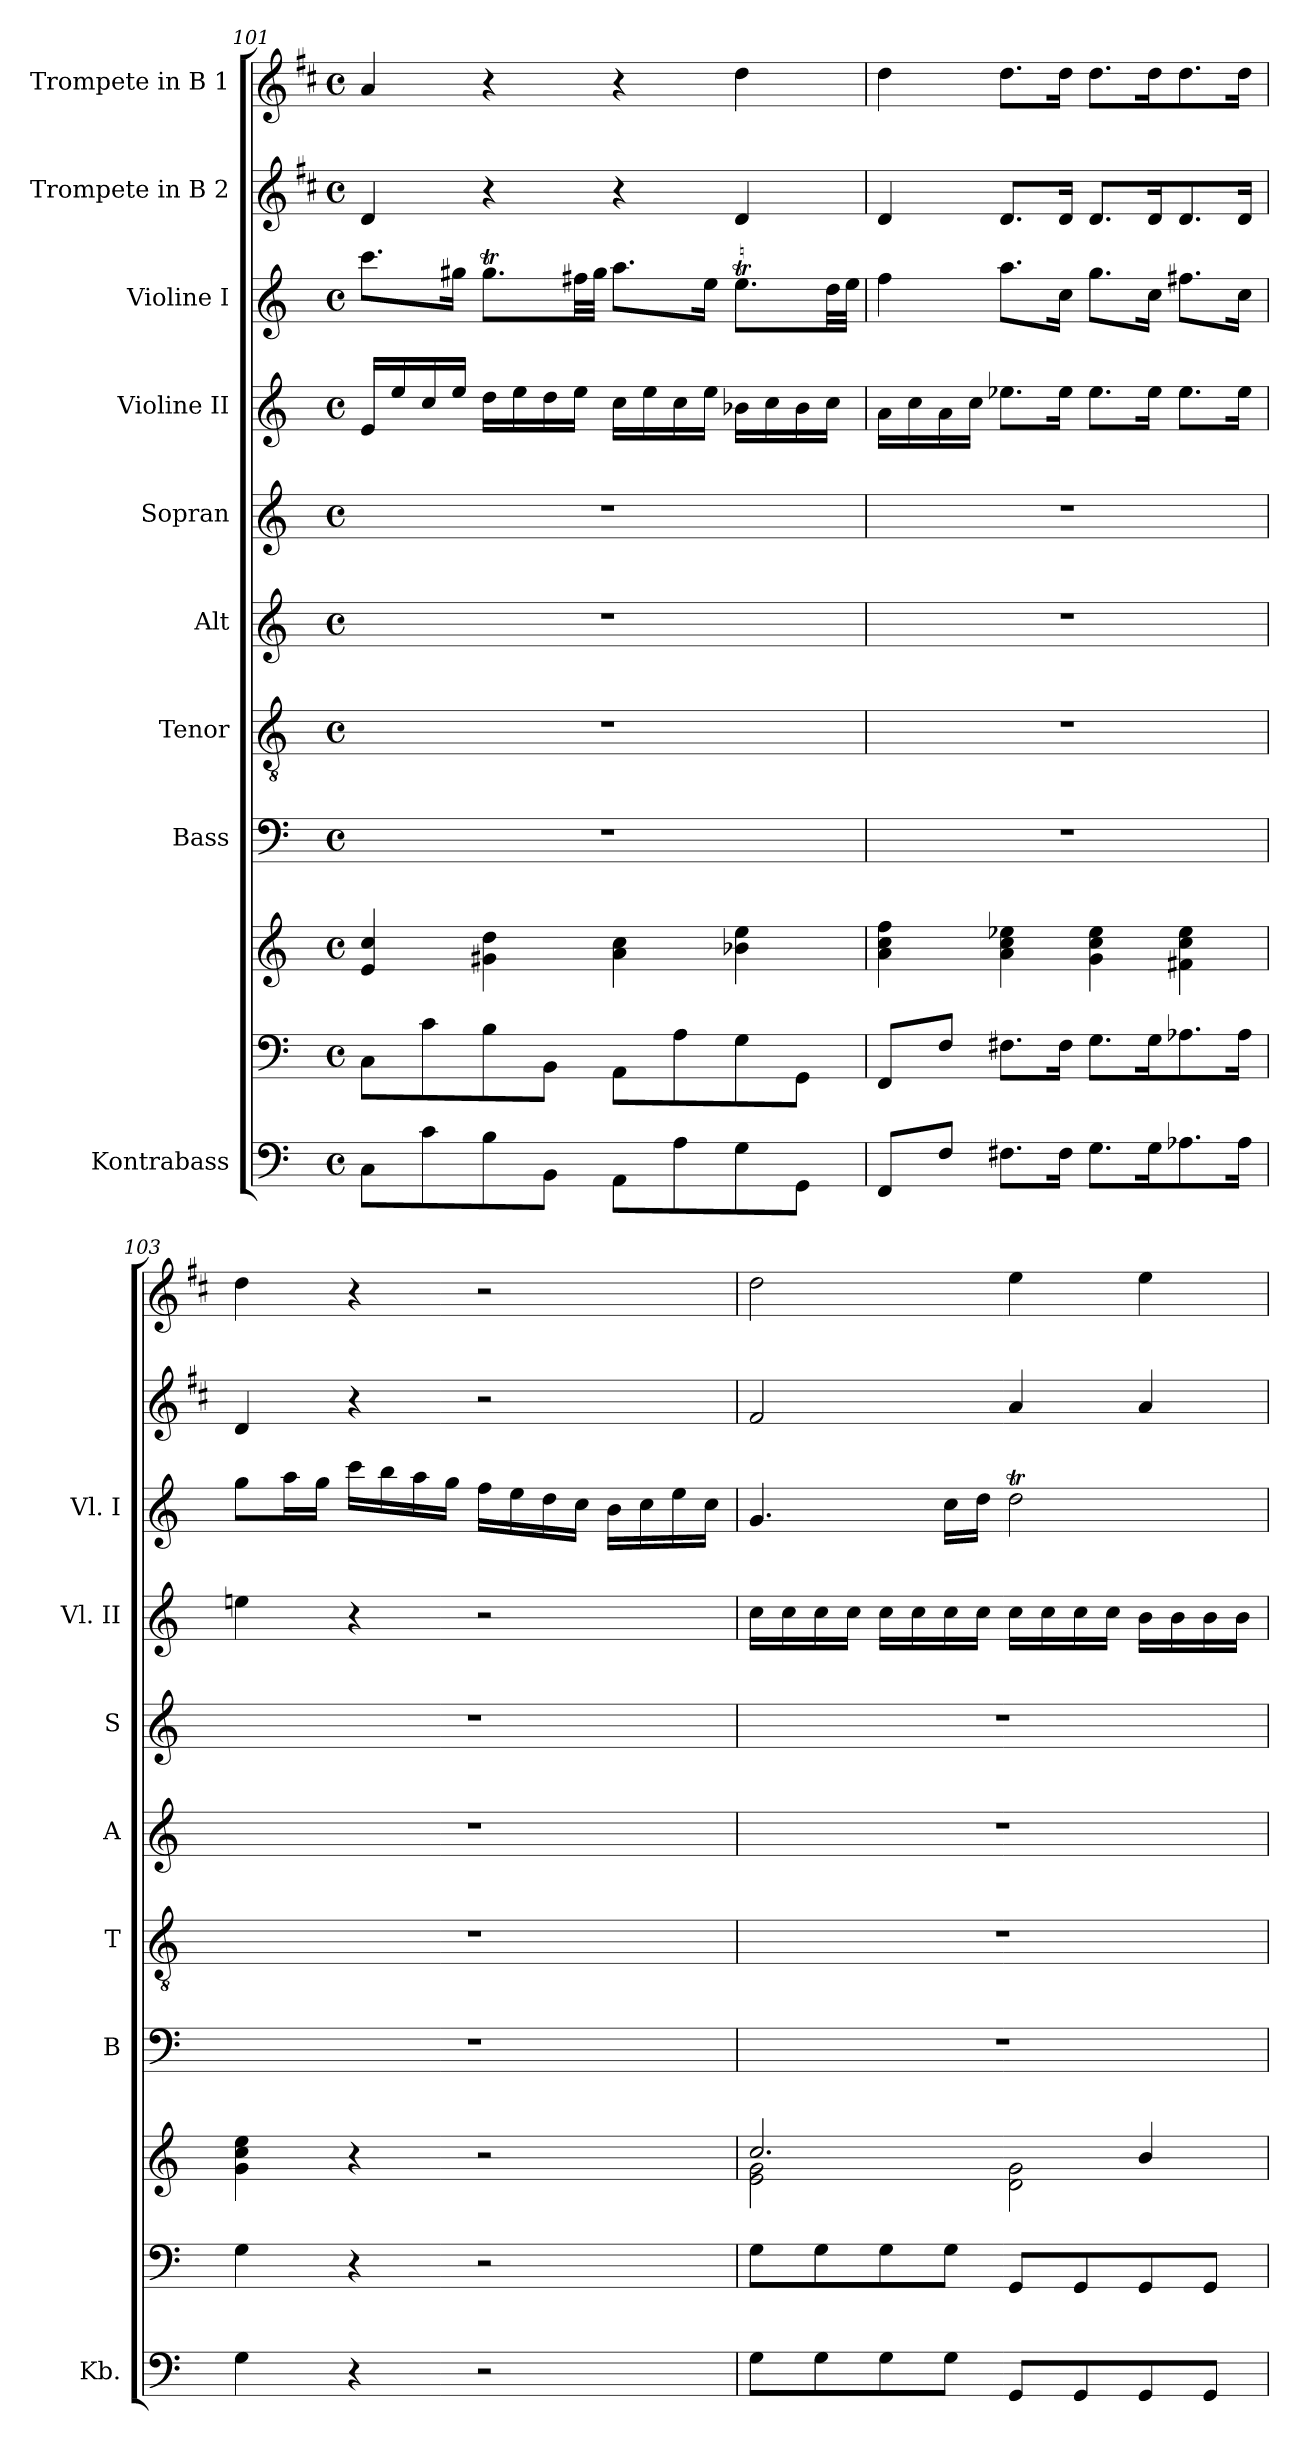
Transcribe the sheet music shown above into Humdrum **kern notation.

**kern	**kern	**kern	**kern	**kern	**kern	**kern	**kern	**kern	**kern	**kern
*part10	*part9	*part9	*part8	*part7	*part6	*part5	*part4	*part3	*part2	*part1
*staff11	*staff10	*staff9	*staff8	*staff7	*staff6	*staff5	*staff4	*staff3	*staff2	*staff1
*I"Kontrabass	*	*	*I"Bass	*I"Tenor	*I"Alt	*I"Sopran	*I"Violine II	*I"Violine I	*I"Trompete in B 2	*I"Trompete in B 1
*I'Kb.	*	*	*I'B	*I'T	*I'A	*I'S	*I'Vl. II	*I'Vl. I	*	*
*clefF4	*clefF4	*clefG2	*clefF4	*clefGv2	*clefG2	*clefG2	*clefG2	*clefG2	*clefG2	*clefG2
*ITrd7c12	*	*	*	*	*	*	*	*	*ITrd1c2	*ITrd1c2
*k[]	*k[]	*k[]	*k[]	*k[]	*k[]	*k[]	*k[]	*k[]	*k[]	*k[]
*C:	*C:	*C:	*C:	*C:	*C:	*C:	*C:	*C:	*C:	*C:
*M4/4	*M4/4	*M4/4	*M4/4	*M4/4	*M4/4	*M4/4	*M4/4	*M4/4	*M4/4	*M4/4
*met(c)	*met(c)	*met(c)	*met(c)	*met(c)	*met(c)	*met(c)	*met(c)	*met(c)	*met(c)	*met(c)
=101	=101	=101	=101	=101	=101	=101	=101	=101	=101	=101
8CC\L	8C\L	4e/ 4cc/	1r	1r	1r	1r	16e/LL	8.ccc\L	4c/	4g/
.	.	.	.	.	.	.	16ee/	.	.	.
8C\	8c\	.	.	.	.	.	16cc/	.	.	.
.	.	.	.	.	.	.	16ee/JJ	16gg#X\Jk	.	.
8BB\	8B\	4g#X\ 4dd\	.	.	.	.	16dd\LL	8.gg#t\L	4r	4r
.	.	.	.	.	.	.	16ee\	.	.	.
8BBB\J	8BB\J	.	.	.	.	.	16dd\	.	.	.
.	.	.	.	.	.	.	16ee\JJ	32ff#X\LL	.	.
.	.	.	.	.	.	.	.	32gg#\JJJ	.	.
8AAA\L	8AA\L	4a\ 4cc\	.	.	.	.	16cc\LL	8.aa\L	4r	4r
.	.	.	.	.	.	.	16ee\	.	.	.
8AA\	8A\	.	.	.	.	.	16cc\	.	.	.
.	.	.	.	.	.	.	16ee\JJ	16ee\Jk	.	.
8GG\	8G\	4b-X\ 4ee\	.	.	.	.	16b-X\LL	8.eet\L	4c/	4cc\
.	.	.	.	.	.	.	16cc\	.	.	.
8GGG\J	8GG\J	.	.	.	.	.	16b-\	.	.	.
.	.	.	.	.	.	.	16cc\JJ	32dd\LL	.	.
.	.	.	.	.	.	.	.	32ee\JJJ	.	.
!!LO:PB:g=z
=102	=102	=102	=102	=102	=102	=102	=102	=102	=102	=102
8FFF/L	8FF/L	4a\ 4cc\ 4ff\	1r	1r	1r	1r	16a\LL	4ff\	4c/	4cc\
.	.	.	.	.	.	.	16cc\	.	.	.
8FF/J	8F/J	.	.	.	.	.	16a\	.	.	.
.	.	.	.	.	.	.	16cc\JJ	.	.	.
8.FF#X\L	8.F#X\L	4a\ 4cc\ 4ee-X\	.	.	.	.	8.ee-X\L	8.aa\L	8.c/L	8.cc\L
16FF#\Jk	16F#\Jk	.	.	.	.	.	16ee-\Jk	16cc\Jk	16c/Jk	16cc\Jk
8.GG\L	8.G\L	4g\ 4cc\ 4ee-\	.	.	.	.	8.ee-\L	8.gg\L	8.c/L	8.cc\L
16GG\k	16G\k	.	.	.	.	.	16ee-\Jk	16cc\Jk	16c/k	16cc\k
8.AA-X\	8.A-X\	4f#X\ 4cc\ 4ee-\	.	.	.	.	8.ee-\L	8.ff#X\L	8.c/	8.cc\
16AA-\Jk	16A-\Jk	.	.	.	.	.	16ee-\Jk	16cc\Jk	16c/Jk	16cc\Jk
=103	=103	=103	=103	=103	=103	=103	=103	=103	=103	=103
4GG\	4G\	4g\ 4cc\ 4ee\	1r	1r	1r	1r	4een\	8gg\L	4c/	4cc\
.	.	.	.	.	.	.	.	16aa\L	.	.
.	.	.	.	.	.	.	.	16gg\JJ	.	.
4r	4r	4r	.	.	.	.	4r	16ccc\LL	4r	4r
.	.	.	.	.	.	.	.	16bb\	.	.
.	.	.	.	.	.	.	.	16aa\	.	.
.	.	.	.	.	.	.	.	16gg\JJ	.	.
2r	2r	2r	.	.	.	.	2r	16ff\LL	2r	2r
.	.	.	.	.	.	.	.	16ee\	.	.
.	.	.	.	.	.	.	.	16dd\	.	.
.	.	.	.	.	.	.	.	16cc\JJ	.	.
.	.	.	.	.	.	.	.	16b\LL	.	.
.	.	.	.	.	.	.	.	16cc\	.	.
.	.	.	.	.	.	.	.	16ee\	.	.
.	.	.	.	.	.	.	.	16cc\JJ	.	.
=104	=104	=104	=104	=104	=104	=104	=104	=104	=104	=104
*	*	*^	*	*	*	*	*	*	*	*
8GG\L	8G\L	2.cc/	2e\ 2g\	1r	1r	1r	1r	16cc\LL	4.g/	2e/	2cc\
.	.	.	.	.	.	.	.	16cc\	.	.	.
8GG\	8G\	.	.	.	.	.	.	16cc\	.	.	.
.	.	.	.	.	.	.	.	16cc\JJ	.	.	.
8GG\	8G\	.	.	.	.	.	.	16cc\LL	.	.	.
.	.	.	.	.	.	.	.	16cc\	.	.	.
8GG\J	8G\J	.	.	.	.	.	.	16cc\	16cc\LL	.	.
.	.	.	.	.	.	.	.	16cc\JJ	16dd\JJ	.	.
8GGG/L	8GG/L	.	2d\ 2g\	.	.	.	.	16cc\LL	2ddT\	4g/	4dd\
.	.	.	.	.	.	.	.	16cc\	.	.	.
8GGG/	8GG/	.	.	.	.	.	.	16cc\	.	.	.
.	.	.	.	.	.	.	.	16cc\JJ	.	.	.
8GGG/	8GG/	4b/	.	.	.	.	.	16b\LL	.	4g/	4dd\
.	.	.	.	.	.	.	.	16b\	.	.	.
8GGG/J	8GG/J	.	.	.	.	.	.	16b\	.	.	.
.	.	.	.	.	.	.	.	16b\JJ	.	.	.
*	*	*v	*v	*	*	*	*	*	*	*	*
=	=	=	=	=	=	=	=	=	=	=
*-	*-	*-	*-	*-	*-	*-	*-	*-	*-	*-
